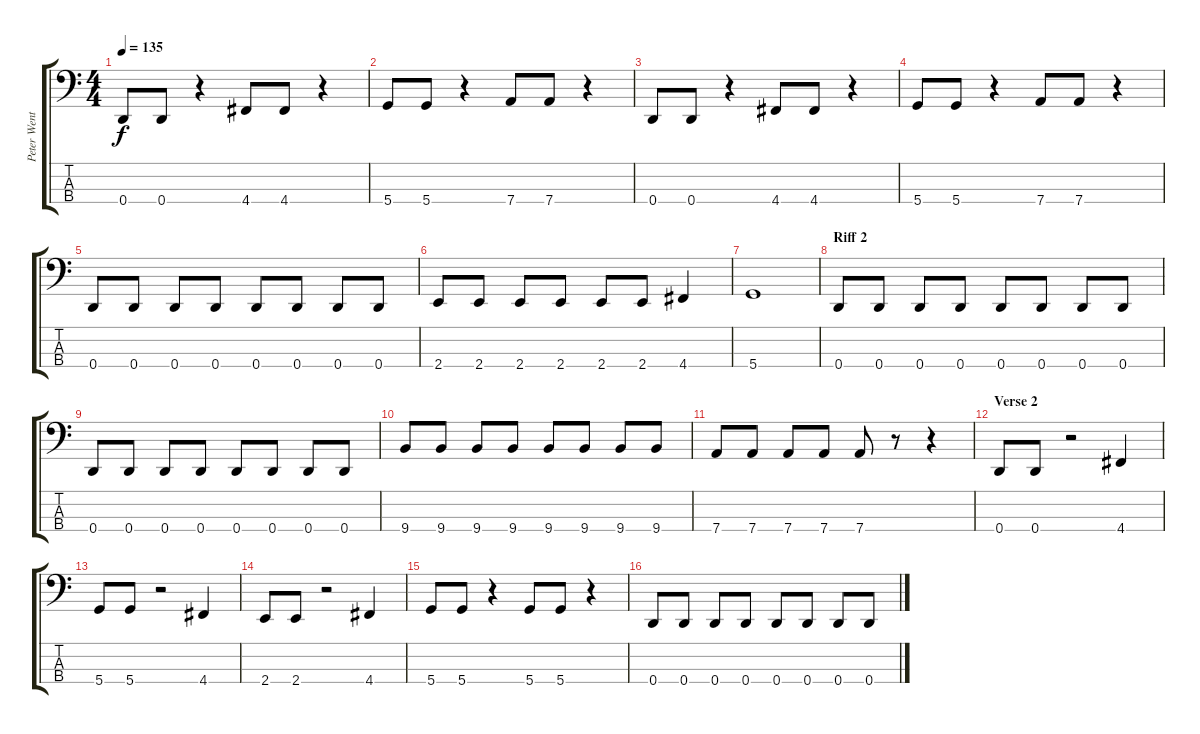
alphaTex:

\track ("Peter Wentz (Bass)" "Peter Went") {instrument electricbasspick}
\staff {score tabs}
\tuning (G2 D2 A1 D1) {hide}
\ts (4 4)
\tempo 135
\clef f4
\ks c
0.4.8{dy f} 0.4.8 r.4 4.4.8 4.4.8 r.4 |
5.4.8 5.4.8 r.4 7.4.8 7.4.8 r.4 |
0.4.8 0.4.8 r.4 4.4.8 4.4.8 r.4 |
5.4.8 5.4.8 r.4 7.4.8 7.4.8 r.4 |
0.4.8 0.4.8 0.4.8 0.4.8 0.4.8 0.4.8 0.4.8 0.4.8 |
2.4.8 2.4.8 2.4.8 2.4.8 2.4.8 2.4.8 4.4.4 |
5.4.1 |
\section ("" "Riff 2")
0.4.8 0.4.8 0.4.8 0.4.8 0.4.8 0.4.8 0.4.8 0.4.8 |
0.4.8 0.4.8 0.4.8 0.4.8 0.4.8 0.4.8 0.4.8 0.4.8 |
9.4.8 9.4.8 9.4.8 9.4.8 9.4.8 9.4.8 9.4.8 9.4.8 |
7.4.8 7.4.8 7.4.8 7.4.8 7.4.8 r.8 r.4 |
\section ("" "Verse 2")
0.4.8 0.4.8 r.2 4.4.4 |
5.4.8 5.4.8 r.2 4.4.4 |
2.4.8 2.4.8 r.2 4.4.4 |
5.4.8 5.4.8 r.4 5.4.8 5.4.8 r.4 |
0.4.8 0.4.8 0.4.8 0.4.8 0.4.8 0.4.8 0.4.8 0.4.8
